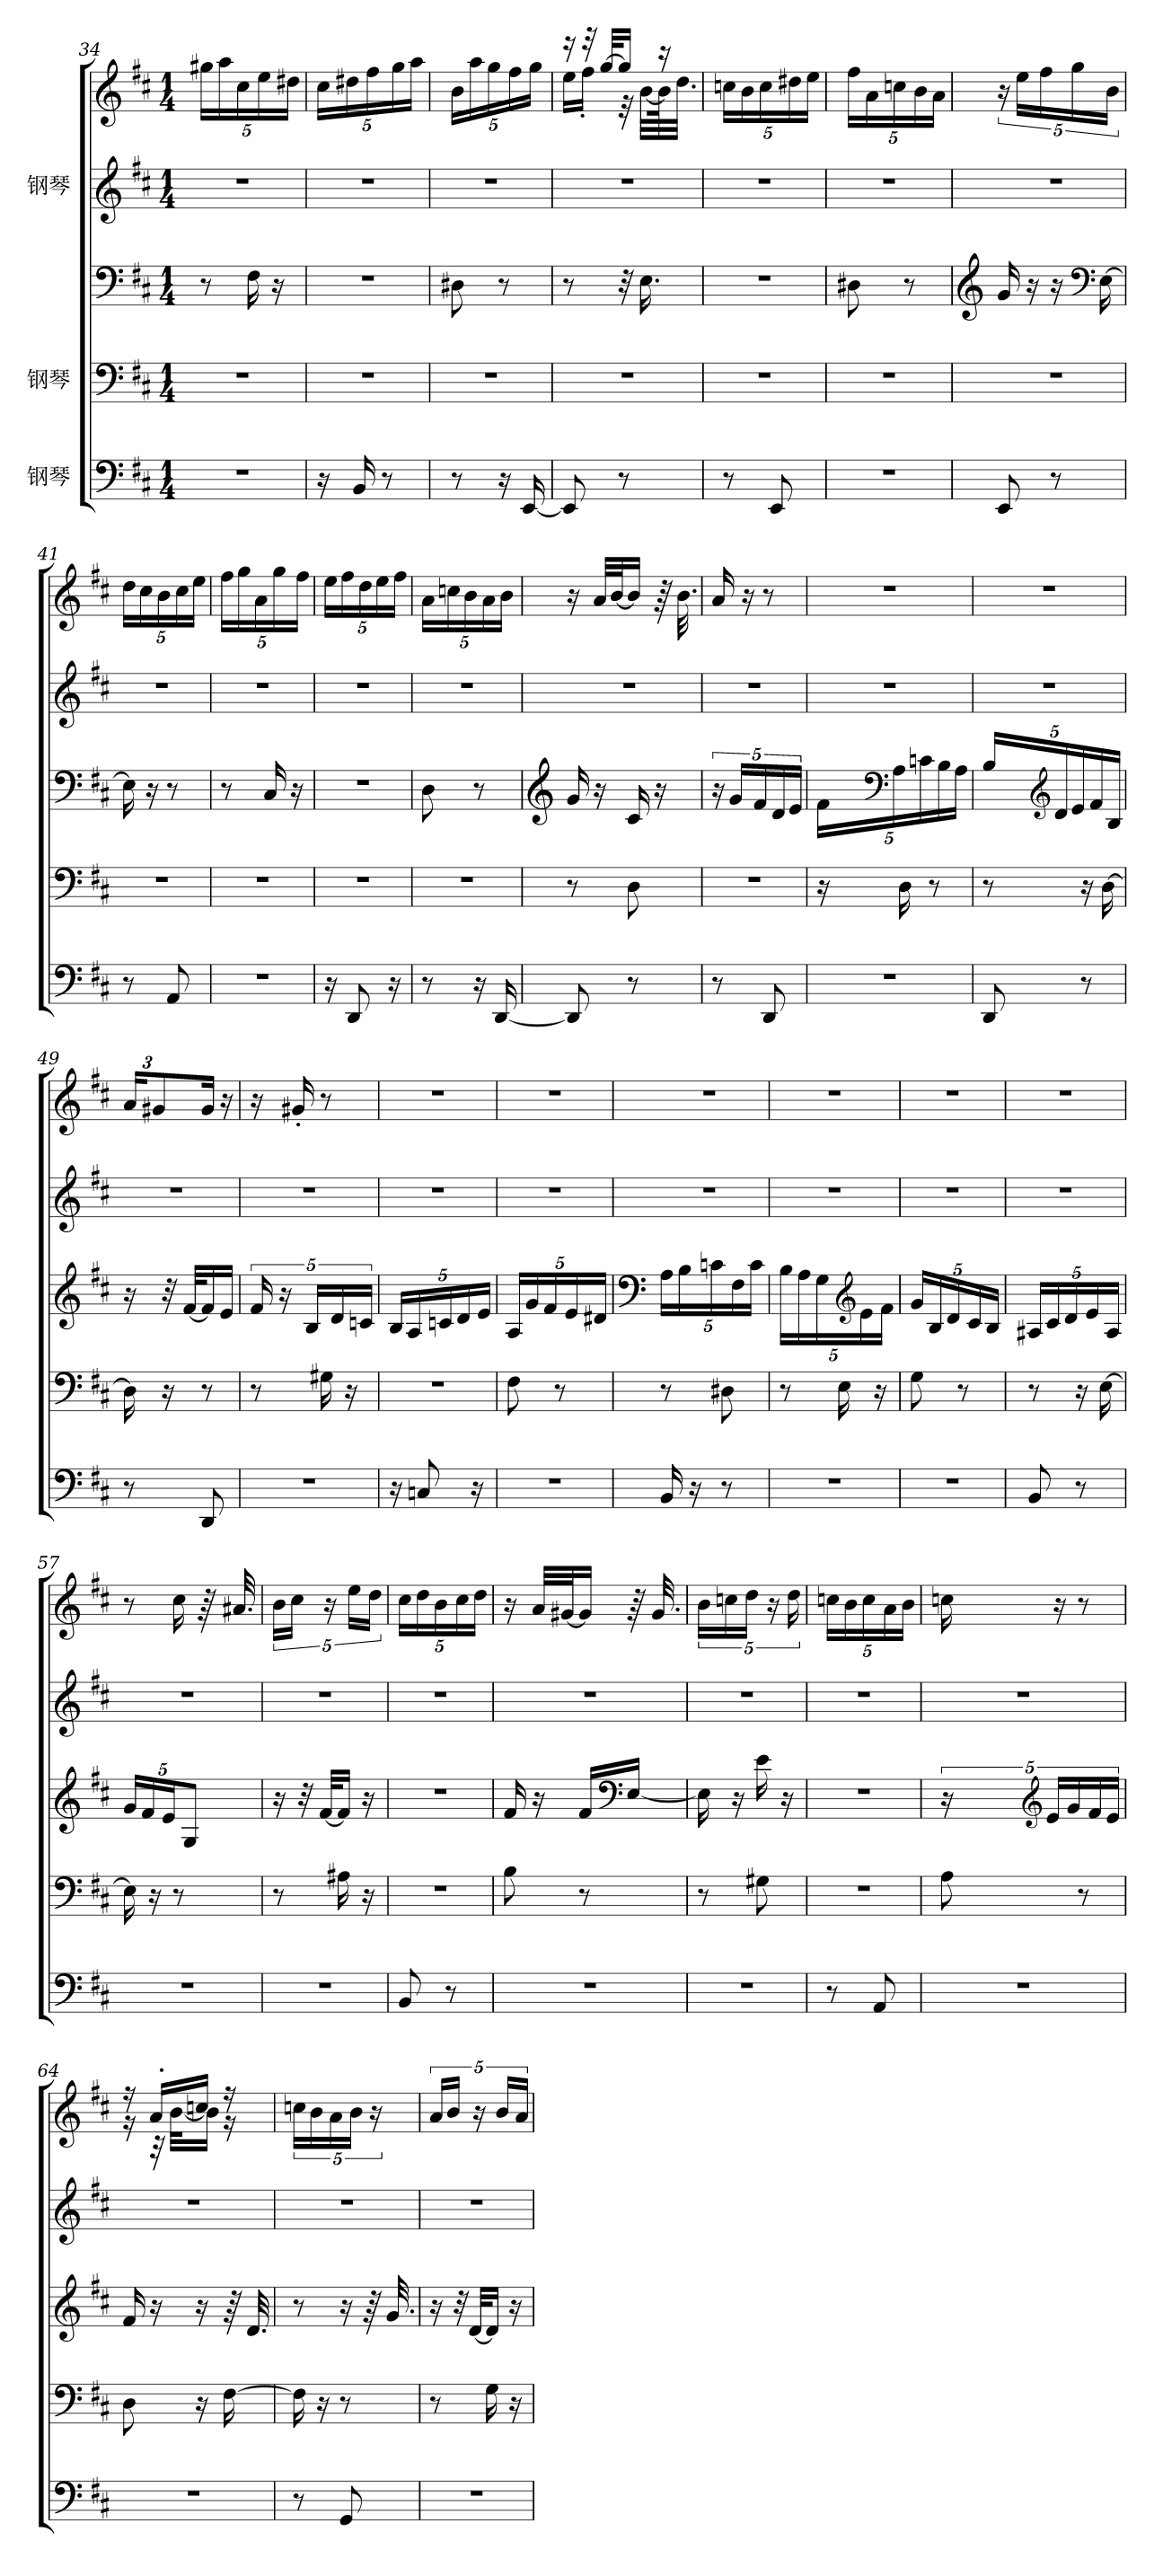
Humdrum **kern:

**kern	**kern	**kern	**kern	**kern
*part3	*part2	*part2	*part1	*part1
*staff5	*staff4	*staff3	*staff2	*staff1
*I"钢琴	*I"钢琴	*	*I"钢琴	*
*clefF4	*clefF4	*clefF4	*clefG2	*clefG2
*k[f#c#]	*k[f#c#]	*k[f#c#]	*k[f#c#]	*k[f#c#]
*M1/4	*M1/4	*M1/4	*M1/4	*M1/4
*	*	*	*	*Xbrackettup
=34	=34	=34	=34	=34
4r	4r	8r	4r	20gg#X\LL
.	.	.	.	20aa\
.	.	.	.	20cc#\
.	.	16F#\	.	.
.	.	.	.	20ee\
.	.	16r	.	.
.	.	.	.	20dd#X\JJ
!!LO:PB:g=z
=35	=35	=35	=35	=35
16r	4r	4r	4r	20cc#\LL
.	.	.	.	20dd#X\
16BB/	.	.	.	.
.	.	.	.	20ff#\
8r	.	.	.	.
.	.	.	.	20gg\
.	.	.	.	20aa\JJ
=36	=36	=36	=36	=36
8r	4r	8D#X\	4r	20b\LL
.	.	.	.	20aa\
.	.	.	.	20gg\
16r	.	8r	.	.
.	.	.	.	20ff#\
[16EE/	.	.	.	.
.	.	.	.	20gg\JJ
=37	=37	=37	=37	=37
*	*	*	*	*^
8EE/]	4r	8r	4r	16r	16ee\LL
.	.	.	.	32r	16ff#'\JJ
.	.	.	.	[32gg/KLL	.
8r	.	32r	.	16gg/JJ]	32r
.	.	16.E\	.	.	[32b\LLL
.	.	.	.	16r	64b\K]
.	.	.	.	.	32.dd\JJJ
*	*	*	*	*v	*v
=38	=38	=38	=38	=38
8r	4r	4r	4r	20ccn\LL
.	.	.	.	20b\
.	.	.	.	20cc\
8EE/	.	.	.	.
.	.	.	.	20dd#X\
.	.	.	.	20ee\JJ
=39	=39	=39	=39	=39
4r	4r	8D#X\	4r	20ff#\LL
.	.	.	.	20a\
.	.	.	.	20ccn\
.	.	8r	.	.
.	.	.	.	20b\
.	.	.	.	20a\JJ
!!LO:LB:g=z
=40	=40	=40	=40	=40
*	*	*clefG2	*	*
*	*	*	*	*brackettup
8EE/	4r	16g/	4r	20r
.	.	.	.	20ee\LL
.	.	16r	.	.
.	.	.	.	20ff#\
8r	.	16r	.	.
.	.	.	.	20gg\
*	*	*clefF4	*	*
.	.	[16E\	.	.
.	.	.	.	20b\JJ
=41	=41	=41	=41	=41
*	*	*	*	*Xbrackettup
8r	4r	16E\]	4r	20dd\LL
.	.	.	.	20cc#\
.	.	16r	.	.
.	.	.	.	20b\
8AA/	.	8r	.	.
.	.	.	.	20cc#\
.	.	.	.	20ee\JJ
=42	=42	=42	=42	=42
4r	4r	8r	4r	20ff#\LL
.	.	.	.	20gg\
.	.	.	.	20a\
.	.	16C#/	.	.
.	.	.	.	20gg\
.	.	16r	.	.
.	.	.	.	20ff#\JJ
=43	=43	=43	=43	=43
16r	4r	4r	4r	20ee\LL
.	.	.	.	20ff#\
8DD/	.	.	.	.
.	.	.	.	20dd\
.	.	.	.	20ee\
16r	.	.	.	.
.	.	.	.	20ff#\JJ
=44	=44	=44	=44	=44
8r	4r	8D\	4r	20a\LL
.	.	.	.	20ccn\
.	.	.	.	20b\
16r	.	8r	.	.
.	.	.	.	20a\
[16DD/	.	.	.	.
.	.	.	.	20b\JJ
=45	=45	=45	=45	=45
*	*	*clefG2	*	*
8DD/]	8r	16g/	4r	16r
.	.	16r	.	32a/LLL
.	.	.	.	[32b/J
8r	8D\	16c#/	.	16b/JJ]
.	.	16r	.	64r
.	.	.	.	32.b\
!!LO:PB:g=z
=46	=46	=46	=46	=46
8r	4r	20r	4r	16a/
.	.	20g/LL	.	.
.	.	.	.	16r
.	.	20f#/	.	.
8DD/	.	.	.	8r
.	.	20d/	.	.
.	.	20e/JJ	.	.
=47	=47	=47	=47	=47
*	*	*Xbrackettup	*	*
4r	16r	20f#\LL	4r	4r
*	*	*clefF4	*	*
.	.	20A\	.	.
.	16D\	.	.	.
.	.	20cn\	.	.
.	8r	.	.	.
.	.	20B\	.	.
.	.	20A\JJ	.	.
=48	=48	=48	=48	=48
8DD/	8r	20B/LL	4r	4r
*	*	*clefG2	*	*
.	.	20d/	.	.
.	.	20e/	.	.
8r	16r	.	.	.
.	.	20f#/	.	.
.	[16D\	.	.	.
.	.	20B/JJ	.	.
=49	=49	=49	=49	=49
8r	16D\]	16r	4r	24a/KL
.	.	.	.	12g#X/
.	16r	32r	.	.
.	.	[32f#/KLL	.	.
8DD/	8r	16f#/]	.	16g#/Jk
.	.	16e/JJ	.	16r
=50	=50	=50	=50	=50
*	*	*brackettup	*	*
4r	8r	20f#/	4r	16r
.	.	20r	.	.
.	.	.	.	16g#X'/
.	.	20B/LL	.	.
.	16G#X\	.	.	8r
.	.	20d/	.	.
.	16r	.	.	.
.	.	20cn/JJ	.	.
!!LO:LB:g=z
=51	=51	=51	=51	=51
*	*	*Xbrackettup	*	*
16r	4r	20B/LL	4r	4r
.	.	20A/	.	.
8Cn/	.	.	.	.
.	.	20cn/	.	.
.	.	20d/	.	.
16r	.	.	.	.
.	.	20e/JJ	.	.
=52	=52	=52	=52	=52
4r	8F#\	20A/LL	4r	4r
.	.	20g/	.	.
.	.	20f#/	.	.
.	8r	.	.	.
.	.	20e/	.	.
.	.	20d#X/JJ	.	.
=53	=53	=53	=53	=53
*	*	*clefF4	*	*
16BB/	8r	20A\LL	4r	4r
.	.	20B\	.	.
16r	.	.	.	.
.	.	20cn\	.	.
8r	8D#X\	.	.	.
.	.	20F#\	.	.
.	.	20c\JJ	.	.
=54	=54	=54	=54	=54
4r	8r	20B\LL	4r	4r
.	.	20A\	.	.
.	.	20G\	.	.
.	16E\	.	.	.
*	*	*clefG2	*	*
.	.	20e\	.	.
.	16r	.	.	.
.	.	20f#\JJ	.	.
=55	=55	=55	=55	=55
4r	8G\	20g/LL	4r	4r
.	.	20B/	.	.
.	.	20d/	.	.
.	8r	.	.	.
.	.	20c#/	.	.
.	.	20B/JJ	.	.
=56	=56	=56	=56	=56
8BB/	8r	20A#X/LL	4r	4r
.	.	20c#/	.	.
.	.	20d/	.	.
8r	16r	.	.	.
.	.	20e/	.	.
.	[16E\	.	.	.
.	.	20A#/JJ	.	.
!!LO:PB:g=z
=57	=57	=57	=57	=57
4r	16E\]	20g/LL	4r	8r
.	.	20f#/	.	.
.	16r	.	.	.
.	.	20e/J	.	.
.	8r	.	.	16cc#\
.	.	10G/J	.	.
.	.	.	.	64r
.	.	.	.	32.a#X/
=58	=58	=58	=58	=58
*	*	*	*	*brackettup
4r	8r	16r	4r	20b\LL
.	.	.	.	20cc#\JJ
.	.	32r	.	.
.	.	[32f#/KLL	.	.
.	.	.	.	20r
.	16A#X\	16f#/JJ]	.	.
.	.	.	.	20ee\LL
.	16r	16r	.	.
.	.	.	.	20dd\JJ
=59	=59	=59	=59	=59
*	*	*	*	*Xbrackettup
8BB/	4r	4r	4r	20cc#\LL
.	.	.	.	20dd\
.	.	.	.	20b\
8r	.	.	.	.
.	.	.	.	20cc#\
.	.	.	.	20dd\JJ
=60	=60	=60	=60	=60
4r	8B\	16f#/	4r	16r
.	.	16r	.	32a/LLL
.	.	.	.	[32g#X/J
.	8r	16f#/LL	.	16g#/JJ]
*	*	*clefF4	*	*
.	.	[16E/JJ	.	64r
.	.	.	.	32.g#/
=61	=61	=61	=61	=61
*	*	*	*	*brackettup
4r	8r	16E\]	4r	20b\LL
.	.	.	.	20ccn\
.	.	16r	.	.
.	.	.	.	20dd\JJ
.	8G#X\	16e\	.	.
.	.	.	.	20r
.	.	16r	.	.
.	.	.	.	20dd\
!!LO:LB:g=z
=62	=62	=62	=62	=62
*	*	*	*	*Xbrackettup
8r	4r	4r	4r	20ccn\LL
.	.	.	.	20b\
.	.	.	.	20cc\
8AA/	.	.	.	.
.	.	.	.	20a\
.	.	.	.	20b\JJ
=63	=63	=63	=63	=63
*	*	*brackettup	*	*
4r	8A\	20r	4r	16ccn\
*	*	*clefG2	*	*
.	.	20e/LL	.	.
.	.	.	.	16r
.	.	20g/	.	.
.	8r	.	.	8r
.	.	20f#/	.	.
.	.	20e/JJ	.	.
=64	=64	=64	=64	=64
*	*	*	*	*^
4r	8D\	16f#/	4r	16r	16r
.	.	16r	.	16a'/LL	32r
.	.	.	.	.	[32b\KLL
.	16r	16r	.	16ccn/JJ	16b\JJ]
.	[16F#\	64r	.	16r	16r
.	.	32.d/	.	.	.
*	*	*	*	*v	*v
=65	=65	=65	=65	=65
*	*	*	*	*brackettup
8r	16F#\]	8r	4r	20ccn\LL
.	.	.	.	20b\
.	16r	.	.	.
.	.	.	.	20a\
8GG/	8r	16r	.	.
.	.	.	.	20b\JJ
.	.	64r	.	.
.	.	.	.	20r
.	.	32.g/	.	.
=66	=66	=66	=66	=66
4r	8r	16r	4r	20a/LL
.	.	.	.	20b/JJ
.	.	32r	.	.
.	.	[32d/KLL	.	.
.	.	.	.	20r
.	16G\	16d/JJ]	.	.
.	.	.	.	20b/LL
.	16r	16r	.	.
.	.	.	.	20a/JJ
=	=	=	=	=
*-	*-	*-	*-	*-
